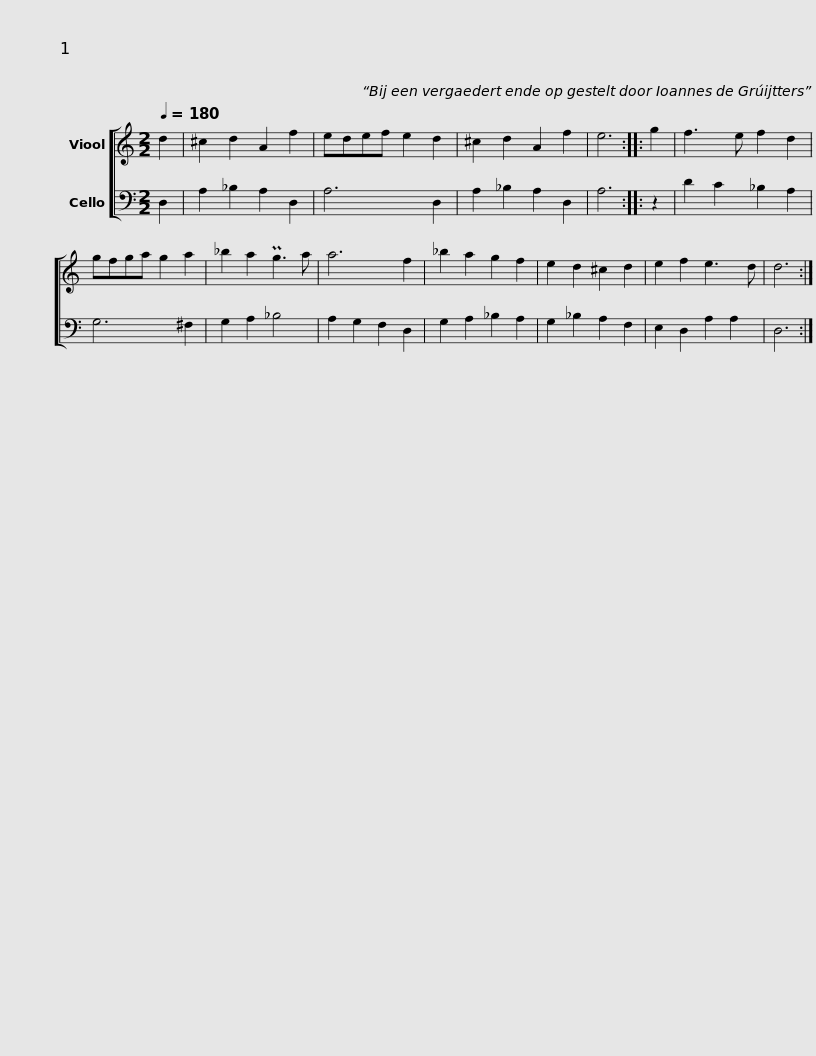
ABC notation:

X:1
%%score [ 1 2 ]
L:1/8
Q:1/4=180
M:2/2
I:linebreak $
K:C
V:1 treble
V:2 bass
V:1
 d2 | ^c2 d2 A2 f2 | edef e2 d2 | ^c2 d2 A2 f2 | e6 ::$ %5
 g2 | f3 e f2 d2 | gfga g2 a2 | _b2 a2 Pg3 a | a6 f2 |$ %10
 _b2 a2 g2 f2 | e2 d2 ^c2 d2 | e2 f2 e3 d | d6 :| %14
V:2
 D,2 | A,2 _B,2 A,2 D,2 | A,6 D,2 | A,2 _B,2 A,2 D,2 | A,6 ::$ %5
 z2 | D2 C2 _B,2 A,2 | G,6 ^F,2 | G,2 A,2 _B,4 | A,2 G,2 F,2 D,2 |$ %10
 G,2 A,2 _B,2 A,2 | G,2 _B,2 A,2 F,2 | E,2 D,2 A,2 A,2 | D,6 :| %14
